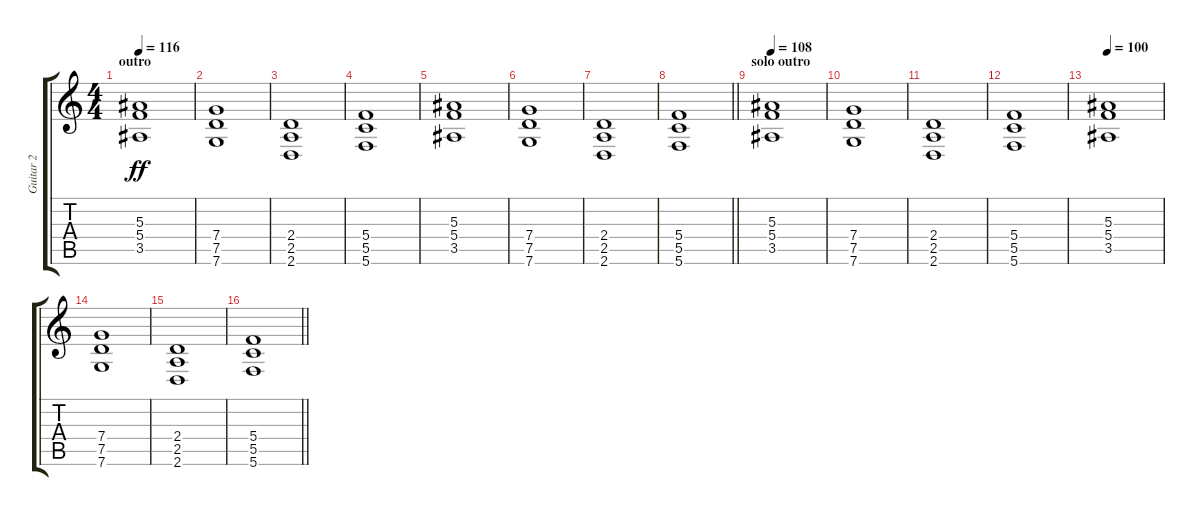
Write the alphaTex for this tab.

\track ("Guitar 2" "Guitar 2") {instrument distortionguitar}
\staff {score tabs}
\tuning (D4 A3 F3 C3 G2 C2) {hide}
\ts (4 4)
\section ("" "outro")
\tempo 116
\clef g2
\ks c
(5.3 5.4 3.5).1{dy ff} |
(7.4 7.5 7.6).1 |
(2.4 2.5 2.6).1 |
(5.4 5.5 5.6).1 |
(5.3 5.4 3.5).1 |
(7.4 7.5 7.6).1 |
(2.4 2.5 2.6).1 |
\barLineRight lightlight
(5.4 5.5 5.6).1 |
\section ("" "solo outro")
\tempo 108
(5.3 5.4 3.5).1 |
(7.4 7.5 7.6).1 |
(2.4 2.5 2.6).1 |
(5.4 5.5 5.6).1 |
\tempo 100
(5.3 5.4 3.5).1 |
(7.4 7.5 7.6).1 |
(2.4 2.5 2.6).1 |
\barLineRight lightlight
(5.4 5.5 5.6).1
